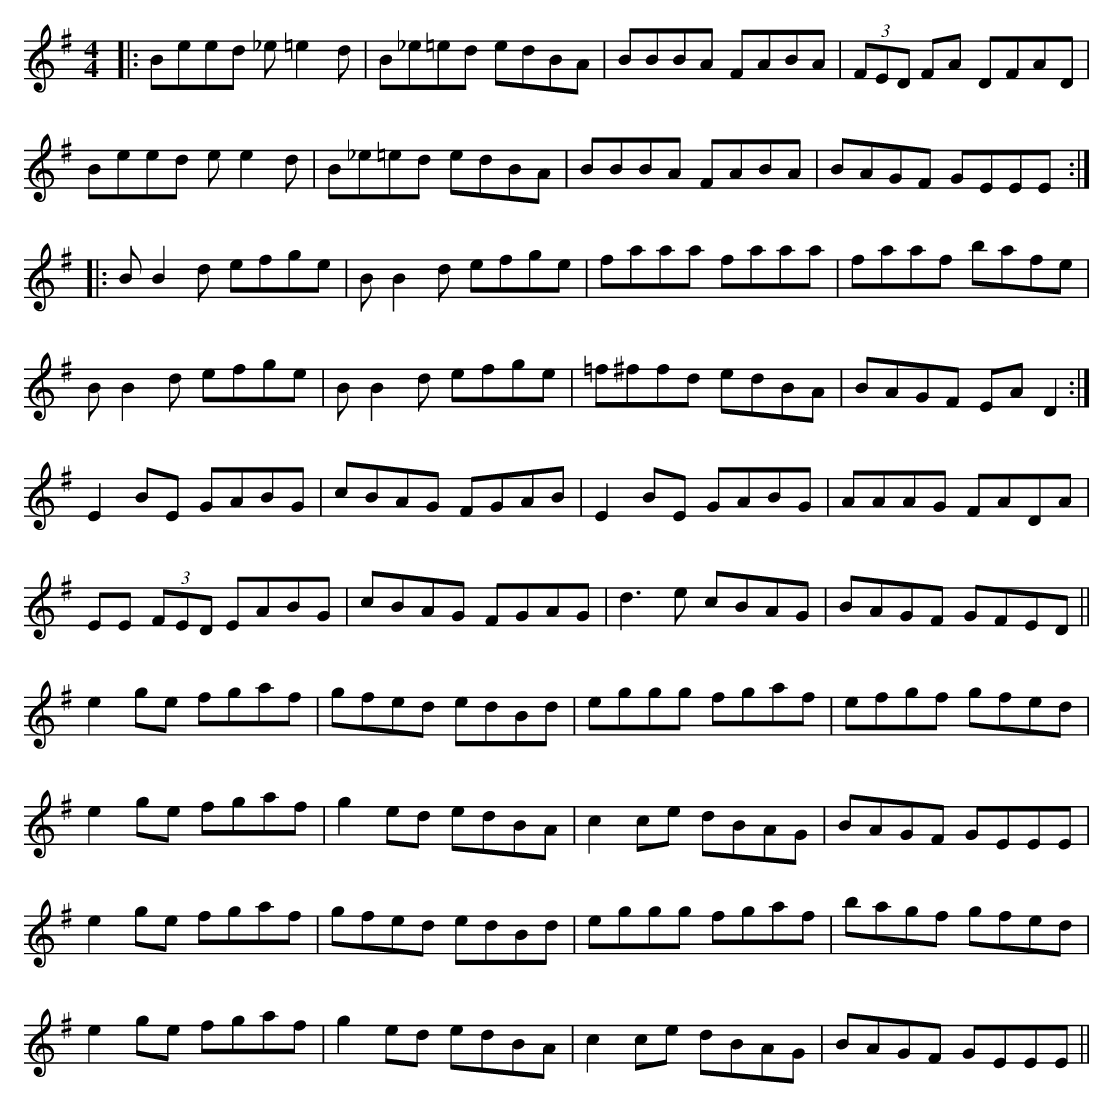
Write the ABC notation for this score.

X:1
M:4/4
K:Emin
|:Beed _e=e2d|B_e=ed edBA|BBBA FABA|(3FED FA DFAD|
Beed ee2d|B_e=ed edBA|BBBA FABA|BAGF GEEE:|
|:BB2d efge|BB2d efge|faaa faaa|faaf bafe|
BB2d efge|BB2d efge|=f^ffd edBA|BAGF EAD2:|
E2BE GABG|cBAG FGAB|E2BE GABG|AAAG FADA|
EE (3FED EABG|cBAG FGAG|d3e cBAG|BAGF GFED||
e2ge fgaf|gfed edBd|eggg fgaf|efgf gfed|
e2ge fgaf|g2ed edBA|c2ce dBAG|BAGF GEEE|
e2ge fgaf|gfed edBd|eggg fgaf|bagf gfed|
e2ge fgaf|g2ed edBA|c2ce dBAG|BAGF GEEE||
